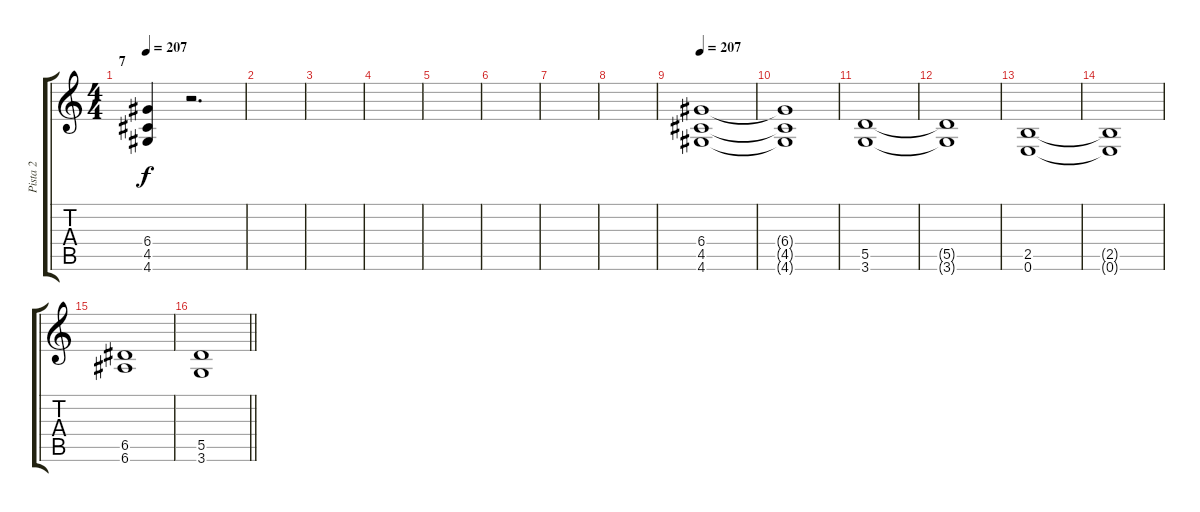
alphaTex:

\track ("Pista 2" "Pista 2") {instrument distortionguitar}
\staff {score tabs}
\tuning (E4 B3 G3 D3 A2 E2) {hide}
\ts (4 4)
\section ("" "7")
\tempo 207
\clef g2
\ks c
(6.4 4.5 4.6).4{dy f} r.2{d} |
|
|
|
|
|
|
|
\tempo 207
(6.4 4.5 4.6).1 |
(6.4{t} 4.5{t} 4.6{t}).1 |
(5.5 3.6).1 |
(5.5{t} 3.6{t}).1 |
(2.5 0.6).1 |
(2.5{t} 0.6{t}).1 |
(6.5 6.6).1 |
\barLineRight lightlight
(5.5 3.6).1
